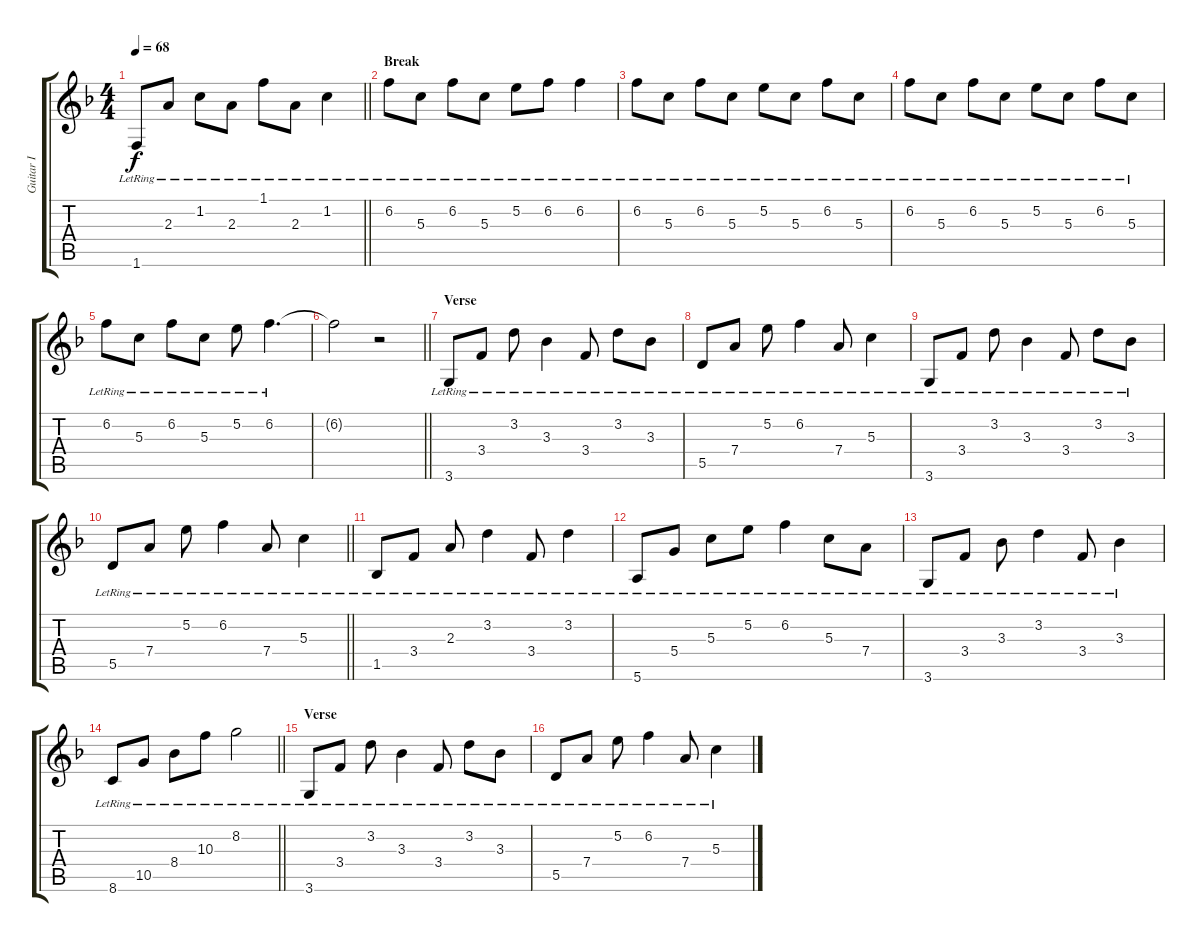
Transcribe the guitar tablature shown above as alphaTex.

\track ("Guitar I" "Guitar I") {instrument electricguitarclean}
\staff {score tabs}
\tuning (E4 B3 G3 D3 A2 E2) {hide}
\ts (4 4)
\tempo 68
\clef g2
\barLineRight lightlight
\ks f
1.6{lr}.8{dy f} 2.3{lr}.8 1.2{lr}.8 2.3{lr}.8 1.1{lr}.8 2.3{lr}.8 1.2{lr}.4 |
\section ("" "Break")
6.2{lr}.8 5.3{lr}.8 6.2{lr}.8 5.3{lr}.8 5.2{lr}.8 6.2{lr}.8 6.2{lr}.4 |
6.2{lr}.8 5.3{lr}.8 6.2{lr}.8 5.3{lr}.8 5.2{lr}.8 5.3{lr}.8 6.2{lr}.8 5.3{lr}.8 |
6.2{lr}.8 5.3{lr}.8 6.2{lr}.8 5.3{lr}.8 5.2{lr}.8 5.3{lr}.8 6.2{lr}.8 5.3{lr}.8 |
6.2{lr}.8 5.3{lr}.8 6.2{lr}.8 5.3{lr}.8 5.2{lr}.8 6.2{lr}.4{d} |
\barLineRight lightlight
6.2{t}.2 r.2 |
\section ("" "Verse")
3.6{lr}.8 3.4{lr}.8 3.2{lr}.8 3.3{lr}.4 3.4{lr}.8 3.2{lr}.8 3.3{lr}.8 |
5.5{lr}.8 7.4{lr}.8 5.2{lr}.8 6.2{lr}.4 7.4{lr}.8 5.3{lr}.4 |
3.6{lr}.8 3.4{lr}.8 3.2{lr}.8 3.3{lr}.4 3.4{lr}.8 3.2{lr}.8 3.3{lr}.8 |
\barLineRight lightlight
5.5{lr}.8 7.4{lr}.8 5.2{lr}.8 6.2{lr}.4 7.4{lr}.8 5.3{lr}.4 |
\section ("" "")
1.5{lr}.8 3.4{lr}.8 2.3{lr}.8 3.2{lr}.4 3.4{lr}.8 3.2{lr}.4 |
5.6{lr}.8 5.4{lr}.8 5.3{lr}.8 5.2{lr}.8 6.2{lr}.4 5.3{lr}.8 7.4{lr}.8 |
3.6{lr}.8 3.4{lr}.8 3.3{lr}.8 3.2{lr}.4 3.4{lr}.8 3.3{lr}.4 |
\barLineRight lightlight
8.6{lr}.8 10.5{lr}.8 8.4{lr}.8 10.3{lr}.8 8.2{lr}.2 |
\section ("" "Verse")
3.6{lr}.8 3.4{lr}.8 3.2{lr}.8 3.3{lr}.4 3.4{lr}.8 3.2{lr}.8 3.3{lr}.8 |
5.5{lr}.8 7.4{lr}.8 5.2{lr}.8 6.2{lr}.4 7.4{lr}.8 5.3{lr}.4
